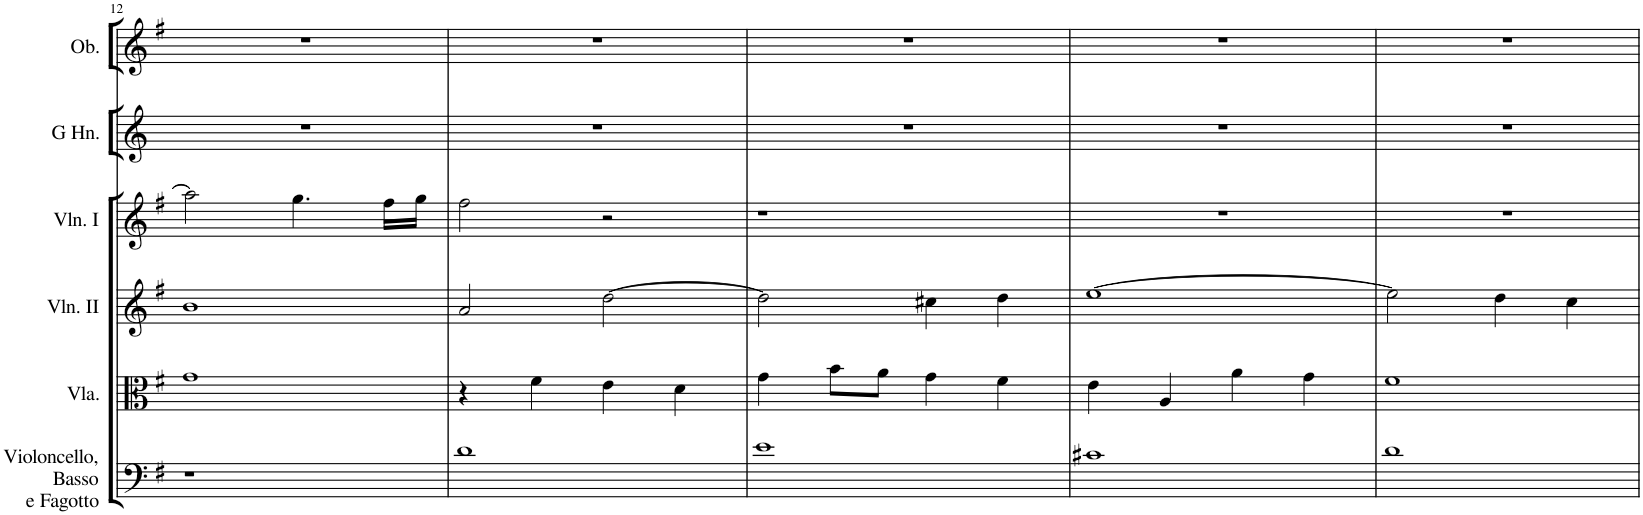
**kern	**kern	**kern	**kern	**kern	**kern
*part6	*part5	*part4	*part3	*part2	*part1
*staff6	*staff5	*staff4	*staff3	*staff2	*staff1
*I"Violoncello,  Basso  e Fagotto	*I"Vla.	*I"Vln. II	*I"Vln. I	*I"G Hn.	*I"Ob.
*I'Violoncello,  Basso  e Fagotto	*I'Vla.	*I'Vln. II	*I'Vln. I	*I'G Hn.	*I'Ob.
!!LO:PB:g=z
*clefF4	*clefC3	*clefG2	*clefG2	*clefG2	*clefG2
*	*	*	*	*Trd4c7	*
*k[f#]	*k[f#]	*k[f#]	*k[f#]	*k[]	*k[f#]
*M2/2	*M2/2	*M2/2	*M2/2	*M2/2	*M2/2
*met(c|)	*met(c|)	*met(c|)	*met(c|)	*met(c|)	*met(c|)
=12	=12	=12	=12	=12	=12
1r	1g	1b	2aa\]	1r	1r
.	.	.	4.gg\	.	.
.	.	.	16ff#\LL	.	.
.	.	.	16gg\JJ	.	.
=13	=13	=13	=13	=13	=13
1d	4r	2a/	2ff#\	1r	1r
.	4f#\	.	.	.	.
.	4e\	[2dd\	2r	.	.
.	4d\	.	.	.	.
=14	=14	=14	=14	=14	=14
1e	4g\	2dd\]	1r	1r	1r
.	8b\L	.	.	.	.
.	8a\J	.	.	.	.
.	4g\	4cc#X\	.	.	.
.	4f#\	4dd\	.	.	.
=15	=15	=15	=15	=15	=15
1c#X	4e\	[1ee	1r	1r	1r
.	4A/	.	.	.	.
.	4a\	.	.	.	.
.	4g\	.	.	.	.
=16	=16	=16	=16	=16	=16
1d	1f#	2ee\]	1r	1r	1r
.	.	4dd\	.	.	.
.	.	4cc\	.	.	.
=	=	=	=	=	=
*-	*-	*-	*-	*-	*-
